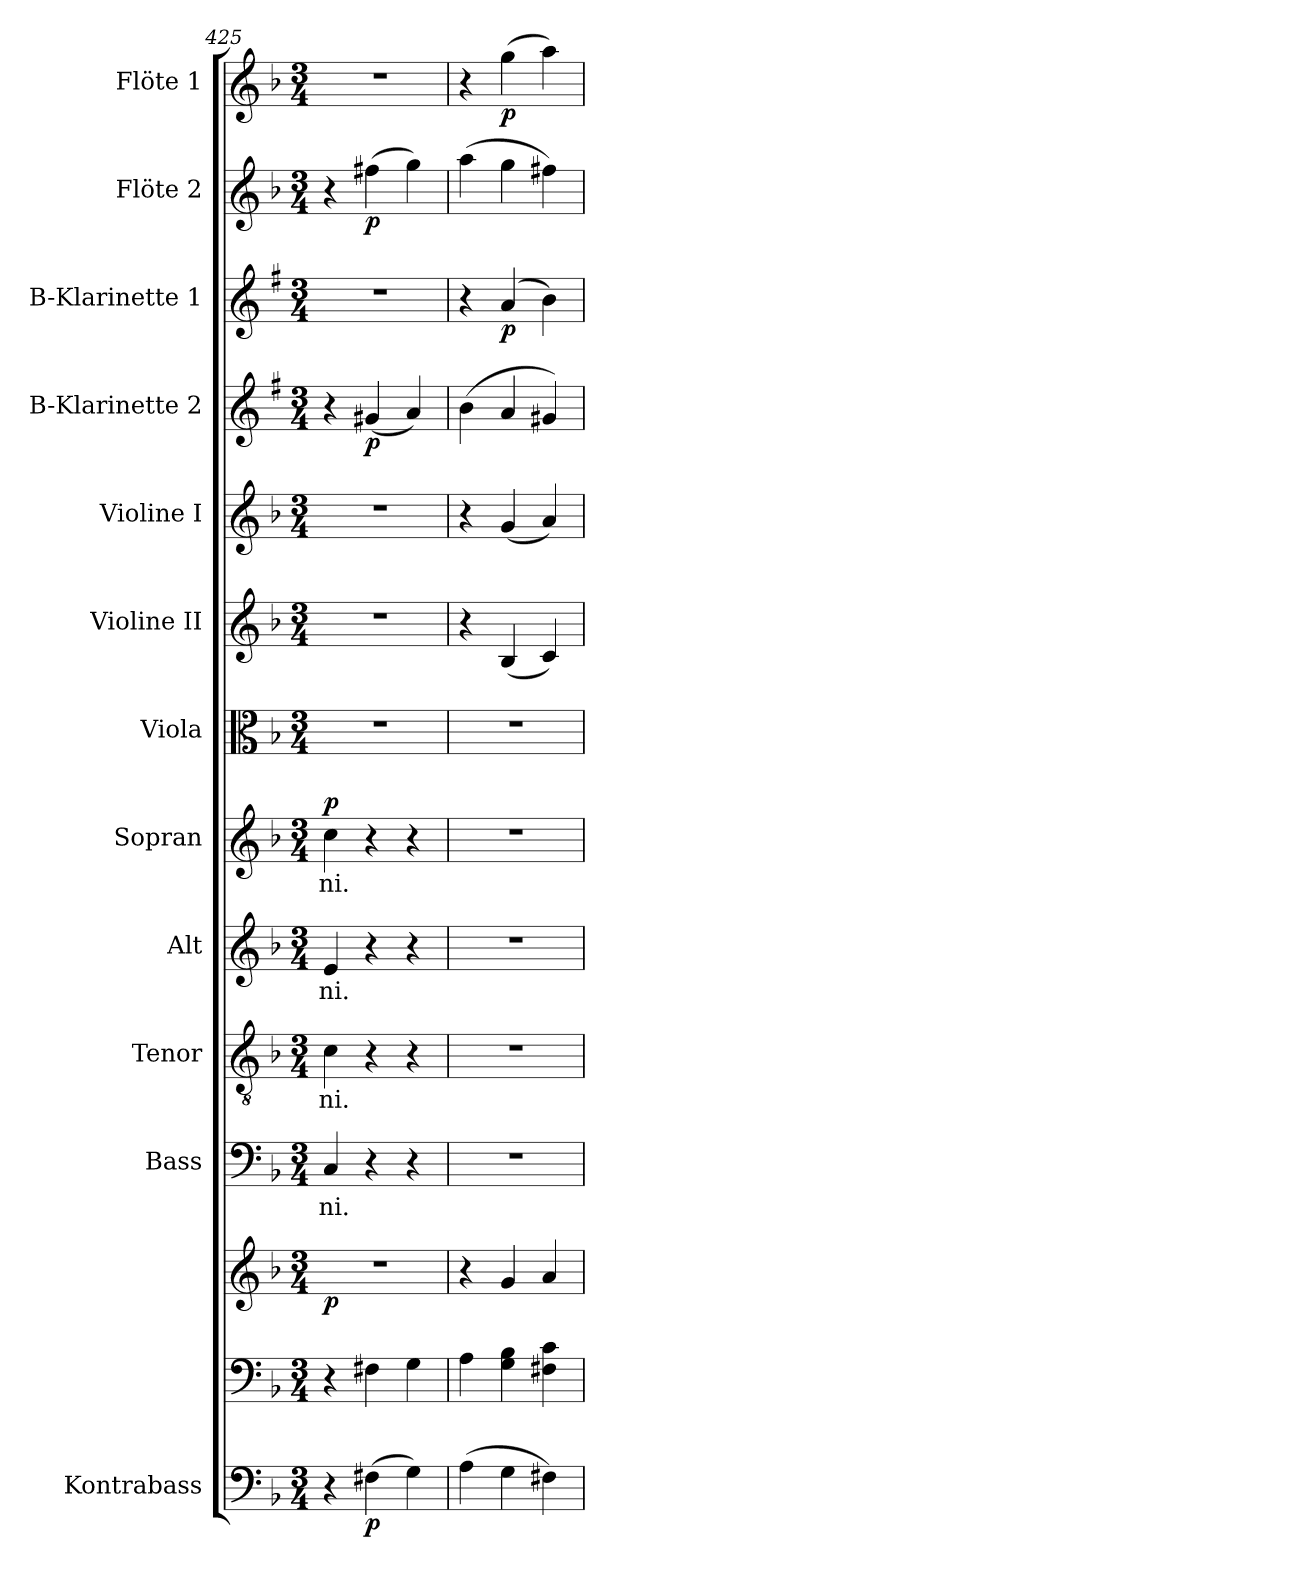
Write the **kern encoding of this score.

**kern	**dynam	**kern	**kern	**dynam	**kern	**text	**kern	**text	**kern	**text	**kern	**text	**dynam	**kern	**kern	**kern	**kern	**dynam	**kern	**dynam	**kern	**dynam	**kern	**dynam
*part13	*part13	*part12	*part12	*part12	*part11	*part11	*part10	*part10	*part9	*part9	*part8	*part8	*part8	*part7	*part6	*part5	*part4	*part4	*part3	*part3	*part2	*part2	*part1	*part1
*staff14	*staff14	*staff13	*staff12	*staff12/13	*staff11	*staff11	*staff10	*staff10	*staff9	*staff9	*staff8	*staff8	*staff8	*staff7	*staff6	*staff5	*staff4	*staff4	*staff3	*staff3	*staff2	*staff2	*staff1	*staff1
*I"Kontrabass	*	*	*	*	*I"Bass	*	*I"Tenor	*	*I"Alt	*	*I"Sopran	*	*	*I"Viola	*I"Violine II	*I"Violine I	*I"B-Klarinette 2	*	*I"B-Klarinette 1	*	*I"Flöte 2	*	*I"Flöte 1	*
*I'Kb.	*	*	*	*	*I'B.	*	*I'T.	*	*I'A.	*	*I'S.	*	*	*I'Vla.	*I'Vl. II	*I'Vl. I	*I'B Kl. 2	*	*I'B Kl. 1	*	*I'Fl. 2	*	*I'Fl. 1	*
*clefF4	*	*clefF4	*clefG2	*	*clefF4	*	*clefGv2	*	*clefG2	*	*clefG2	*	*	*clefC3	*clefG2	*clefG2	*clefG2	*	*clefG2	*	*clefG2	*	*clefG2	*
*ITrd7c12	*	*	*	*	*	*	*	*	*	*	*	*	*	*	*	*	*ITrd1c2	*	*ITrd1c2	*	*	*	*	*
*k[b-]	*	*k[b-]	*k[b-]	*	*k[b-]	*	*k[b-]	*	*k[b-]	*	*k[b-]	*	*	*k[b-]	*k[b-]	*k[b-]	*k[b-]	*	*k[b-]	*	*k[b-]	*	*k[b-]	*
*F:	*	*F:	*F:	*	*F:	*	*F:	*	*F:	*	*F:	*	*	*F:	*F:	*F:	*F:	*	*F:	*	*F:	*	*F:	*
*M3/4	*	*M3/4	*M3/4	*	*M3/4	*	*M3/4	*	*M3/4	*	*M3/4	*	*	*M3/4	*M3/4	*M3/4	*M3/4	*	*M3/4	*	*M3/4	*	*M3/4	*
=425	=425	=425	=425	=425	=425	=425	=425	=425	=425	=425	=425	=425	=425	=425	=425	=425	=425	=425	=425	=425	=425	=425	=425	=425
!	!	!	!LO:N:vis=1	!LO:DY:b	!	!LO:LY:b	!	!LO:LY:b	!	!LO:LY:b	!	!LO:LY:b	!LO:DY:a	!	!	!	!	!	!	!	!	!	!	!
4r	.	4r	2.r	p	4C/	-ni.	4c\	-ni.	4e/	-ni.	4cc\	-ni.	p	2.r	2.r	2.r	4r	.	2.r	.	4r	.	2.r	.
!	!LO:DY:b	!	!	!	!	!	!	!	!	!	!	!	!	!	!	!	!	!LO:DY:b	!	!	!	!LO:DY:b	!	!
(>4FF#X\	p	4F#X\	.	.	4r	.	4r	.	4r	.	4r	.	.	.	.	.	(<4f#X/	p	.	.	(>4ff#X\	p	.	.
4GG\)	.	4G\	.	.	4r	.	4r	.	4r	.	4r	.	.	.	.	.	4g/)	.	.	.	4gg\)	.	.	.
=426	=426	=426	=426	=426	=426	=426	=426	=426	=426	=426	=426	=426	=426	=426	=426	=426	=426	=426	=426	=426	=426	=426	=426	=426
(>4AA\	.	4A\	4r	.	2.r	.	2.r	.	2.r	.	2.r	.	.	2.r	4r	4r	(>4a\	.	4r	.	(>4aa\	.	4r	.
!	!	!	!	!	!	!	!	!	!	!	!	!	!	!	!	!	!	!	!	!LO:DY:b	!	!	!	!LO:DY:b
4GG\	.	4G\ 4B-\	4g/	.	.	.	.	.	.	.	.	.	.	.	(<4B-/	(<4g/	4g/	.	(4g/	p	4gg\	.	(>4gg\	p
4FF#X\)	.	4F#X\ 4c\	4a/	.	.	.	.	.	.	.	.	.	.	.	4c/)	4a/)	4f#X/)	.	4a\)	.	4ff#X\)	.	4aa\)	.
=	=	=	=	=	=	=	=	=	=	=	=	=	=	=	=	=	=	=	=	=	=	=	=	=
*-	*-	*-	*-	*-	*-	*-	*-	*-	*-	*-	*-	*-	*-	*-	*-	*-	*-	*-	*-	*-	*-	*-	*-	*-
